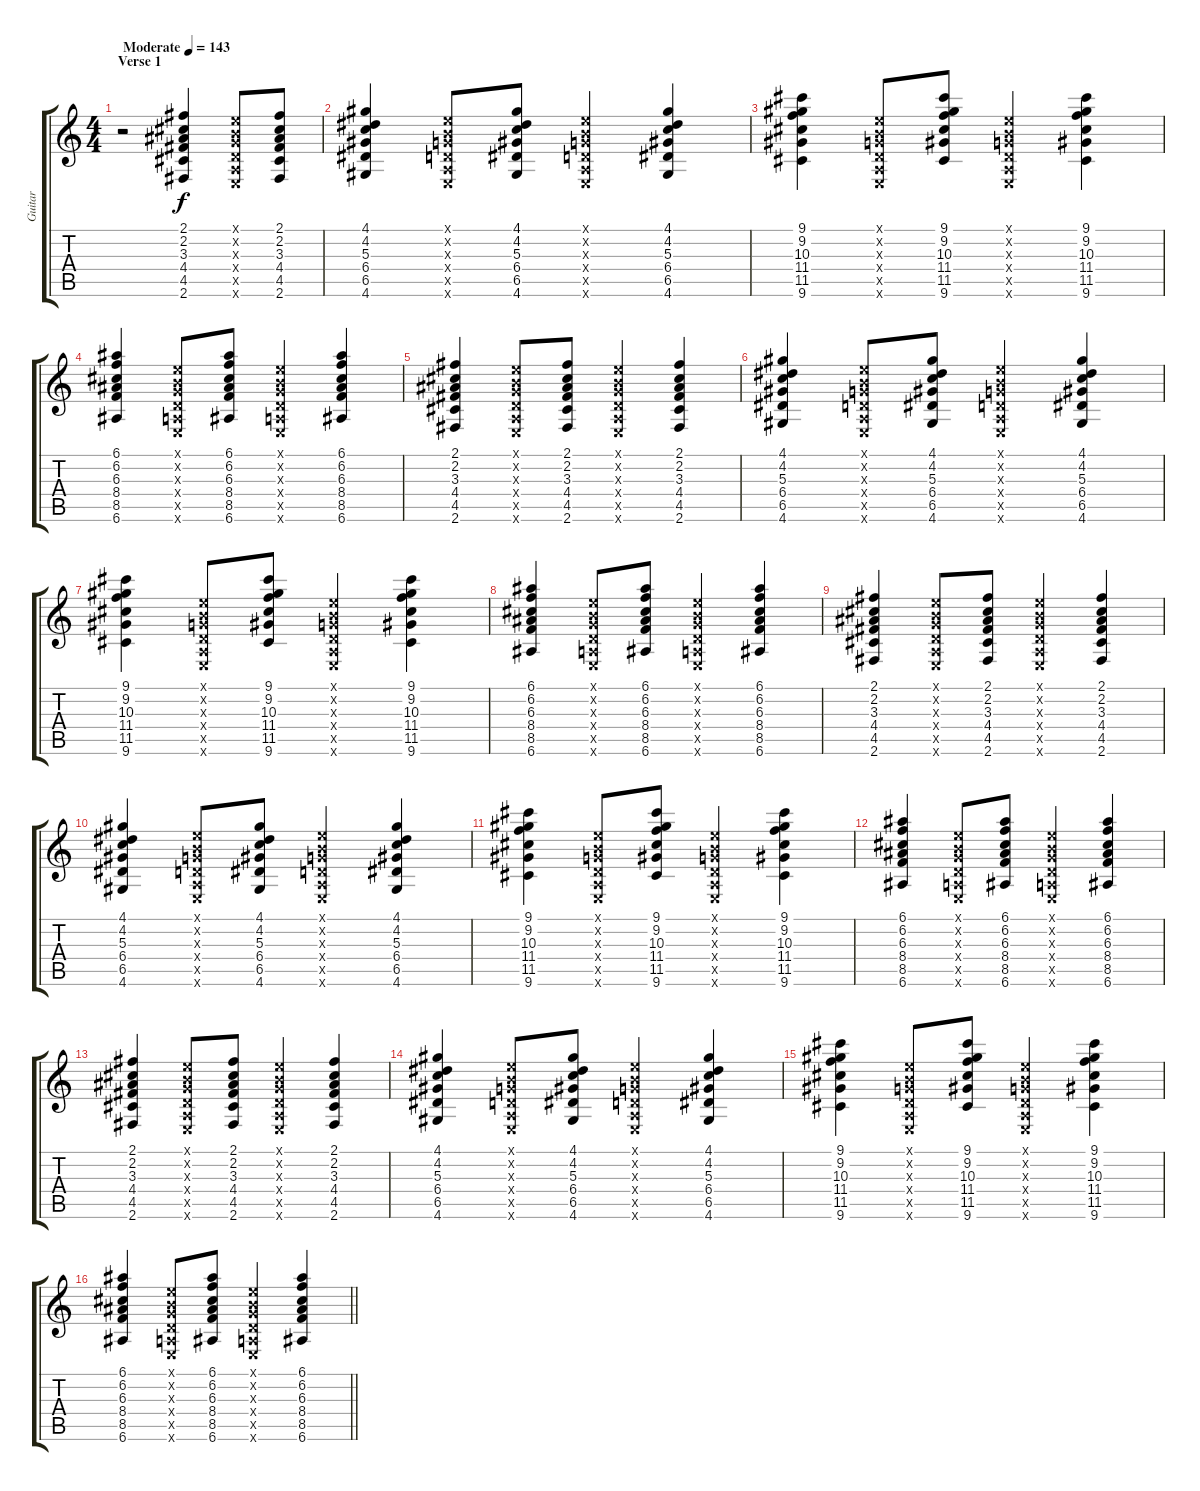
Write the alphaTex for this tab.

\track ("Guitar" "Guitar") {instrument acousticguitarsteel}
\staff {score tabs}
\tuning (E4 B3 G3 D3 A2 E2) {hide}
\ts (4 4)
\section ("" "Verse 1")
\tempo (143 "Moderate")
\clef g2
\ks c
r.2{dy f volume 8 instrument acousticguitarsteel} (2.1 2.2 3.3 4.4 4.5 2.6).4 (0.1{x} 0.2{x} 0.3{x} 0.4{x} 0.5{x} 0.6{x}).8 (2.1 2.2 3.3 4.4 4.5 2.6).8 |
(4.1 4.2 5.3 6.4 6.5 4.6).4 (0.1{x} 0.2{x} 0.3{x} 0.4{x} 0.5{x} 0.6{x}).8 (4.1 4.2 5.3 6.4 6.5 4.6).8 (0.1{x} 0.2{x} 0.3{x} 0.4{x} 0.5{x} 0.6{x}).4 (4.1 4.2 5.3 6.4 6.5 4.6).4 |
(9.1 9.2 10.3 11.4 11.5 9.6).4 (0.1{x} 0.2{x} 0.3{x} 0.4{x} 0.5{x} 0.6{x}).8 (9.1 9.2 10.3 11.4 11.5 9.6).8 (0.1{x} 0.2{x} 0.3{x} 0.4{x} 0.5{x} 0.6{x}).4 (9.1 9.2 10.3 11.4 11.5 9.6).4 |
(6.1 6.2 6.3 8.4 8.5 6.6).4 (0.1{x} 0.2{x} 0.3{x} 0.4{x} 0.5{x} 0.6{x}).8 (6.1 6.2 6.3 8.4 8.5 6.6).8 (0.1{x} 0.2{x} 0.3{x} 0.4{x} 0.5{x} 0.6{x}).4 (6.1 6.2 6.3 8.4 8.5 6.6).4 |
(2.1 2.2 3.3 4.4 4.5 2.6).4 (0.1{x} 0.2{x} 0.3{x} 0.4{x} 0.5{x} 0.6{x}).8 (2.1 2.2 3.3 4.4 4.5 2.6).8 (0.1{x} 0.2{x} 0.3{x} 0.4{x} 0.5{x} 0.6{x}).4 (2.1 2.2 3.3 4.4 4.5 2.6).4 |
(4.1 4.2 5.3 6.4 6.5 4.6).4 (0.1{x} 0.2{x} 0.3{x} 0.4{x} 0.5{x} 0.6{x}).8 (4.1 4.2 5.3 6.4 6.5 4.6).8 (0.1{x} 0.2{x} 0.3{x} 0.4{x} 0.5{x} 0.6{x}).4 (4.1 4.2 5.3 6.4 6.5 4.6).4 |
(9.1 9.2 10.3 11.4 11.5 9.6).4 (0.1{x} 0.2{x} 0.3{x} 0.4{x} 0.5{x} 0.6{x}).8 (9.1 9.2 10.3 11.4 11.5 9.6).8 (0.1{x} 0.2{x} 0.3{x} 0.4{x} 0.5{x} 0.6{x}).4 (9.1 9.2 10.3 11.4 11.5 9.6).4 |
(6.1 6.2 6.3 8.4 8.5 6.6).4 (0.1{x} 0.2{x} 0.3{x} 0.4{x} 0.5{x} 0.6{x}).8 (6.1 6.2 6.3 8.4 8.5 6.6).8 (0.1{x} 0.2{x} 0.3{x} 0.4{x} 0.5{x} 0.6{x}).4 (6.1 6.2 6.3 8.4 8.5 6.6).4 |
(2.1 2.2 3.3 4.4 4.5 2.6).4{volume 10} (0.1{x} 0.2{x} 0.3{x} 0.4{x} 0.5{x} 0.6{x}).8 (2.1 2.2 3.3 4.4 4.5 2.6).8 (0.1{x} 0.2{x} 0.3{x} 0.4{x} 0.5{x} 0.6{x}).4 (2.1 2.2 3.3 4.4 4.5 2.6).4 |
(4.1 4.2 5.3 6.4 6.5 4.6).4 (0.1{x} 0.2{x} 0.3{x} 0.4{x} 0.5{x} 0.6{x}).8 (4.1 4.2 5.3 6.4 6.5 4.6).8 (0.1{x} 0.2{x} 0.3{x} 0.4{x} 0.5{x} 0.6{x}).4 (4.1 4.2 5.3 6.4 6.5 4.6).4 |
(9.1 9.2 10.3 11.4 11.5 9.6).4 (0.1{x} 0.2{x} 0.3{x} 0.4{x} 0.5{x} 0.6{x}).8 (9.1 9.2 10.3 11.4 11.5 9.6).8 (0.1{x} 0.2{x} 0.3{x} 0.4{x} 0.5{x} 0.6{x}).4 (9.1 9.2 10.3 11.4 11.5 9.6).4 |
(6.1 6.2 6.3 8.4 8.5 6.6).4 (0.1{x} 0.2{x} 0.3{x} 0.4{x} 0.5{x} 0.6{x}).8 (6.1 6.2 6.3 8.4 8.5 6.6).8 (0.1{x} 0.2{x} 0.3{x} 0.4{x} 0.5{x} 0.6{x}).4 (6.1 6.2 6.3 8.4 8.5 6.6).4 |
(2.1 2.2 3.3 4.4 4.5 2.6).4 (0.1{x} 0.2{x} 0.3{x} 0.4{x} 0.5{x} 0.6{x}).8 (2.1 2.2 3.3 4.4 4.5 2.6).8 (0.1{x} 0.2{x} 0.3{x} 0.4{x} 0.5{x} 0.6{x}).4 (2.1 2.2 3.3 4.4 4.5 2.6).4 |
(4.1 4.2 5.3 6.4 6.5 4.6).4 (0.1{x} 0.2{x} 0.3{x} 0.4{x} 0.5{x} 0.6{x}).8 (4.1 4.2 5.3 6.4 6.5 4.6).8 (0.1{x} 0.2{x} 0.3{x} 0.4{x} 0.5{x} 0.6{x}).4 (4.1 4.2 5.3 6.4 6.5 4.6).4 |
(9.1 9.2 10.3 11.4 11.5 9.6).4 (0.1{x} 0.2{x} 0.3{x} 0.4{x} 0.5{x} 0.6{x}).8 (9.1 9.2 10.3 11.4 11.5 9.6).8 (0.1{x} 0.2{x} 0.3{x} 0.4{x} 0.5{x} 0.6{x}).4 (9.1 9.2 10.3 11.4 11.5 9.6).4 |
\barLineRight lightlight
(6.1 6.2 6.3 8.4 8.5 6.6).4 (0.1{x} 0.2{x} 0.3{x} 0.4{x} 0.5{x} 0.6{x}).8 (6.1 6.2 6.3 8.4 8.5 6.6).8 (0.1{x} 0.2{x} 0.3{x} 0.4{x} 0.5{x} 0.6{x}).4 (6.1 6.2 6.3 8.4 8.5 6.6).4
